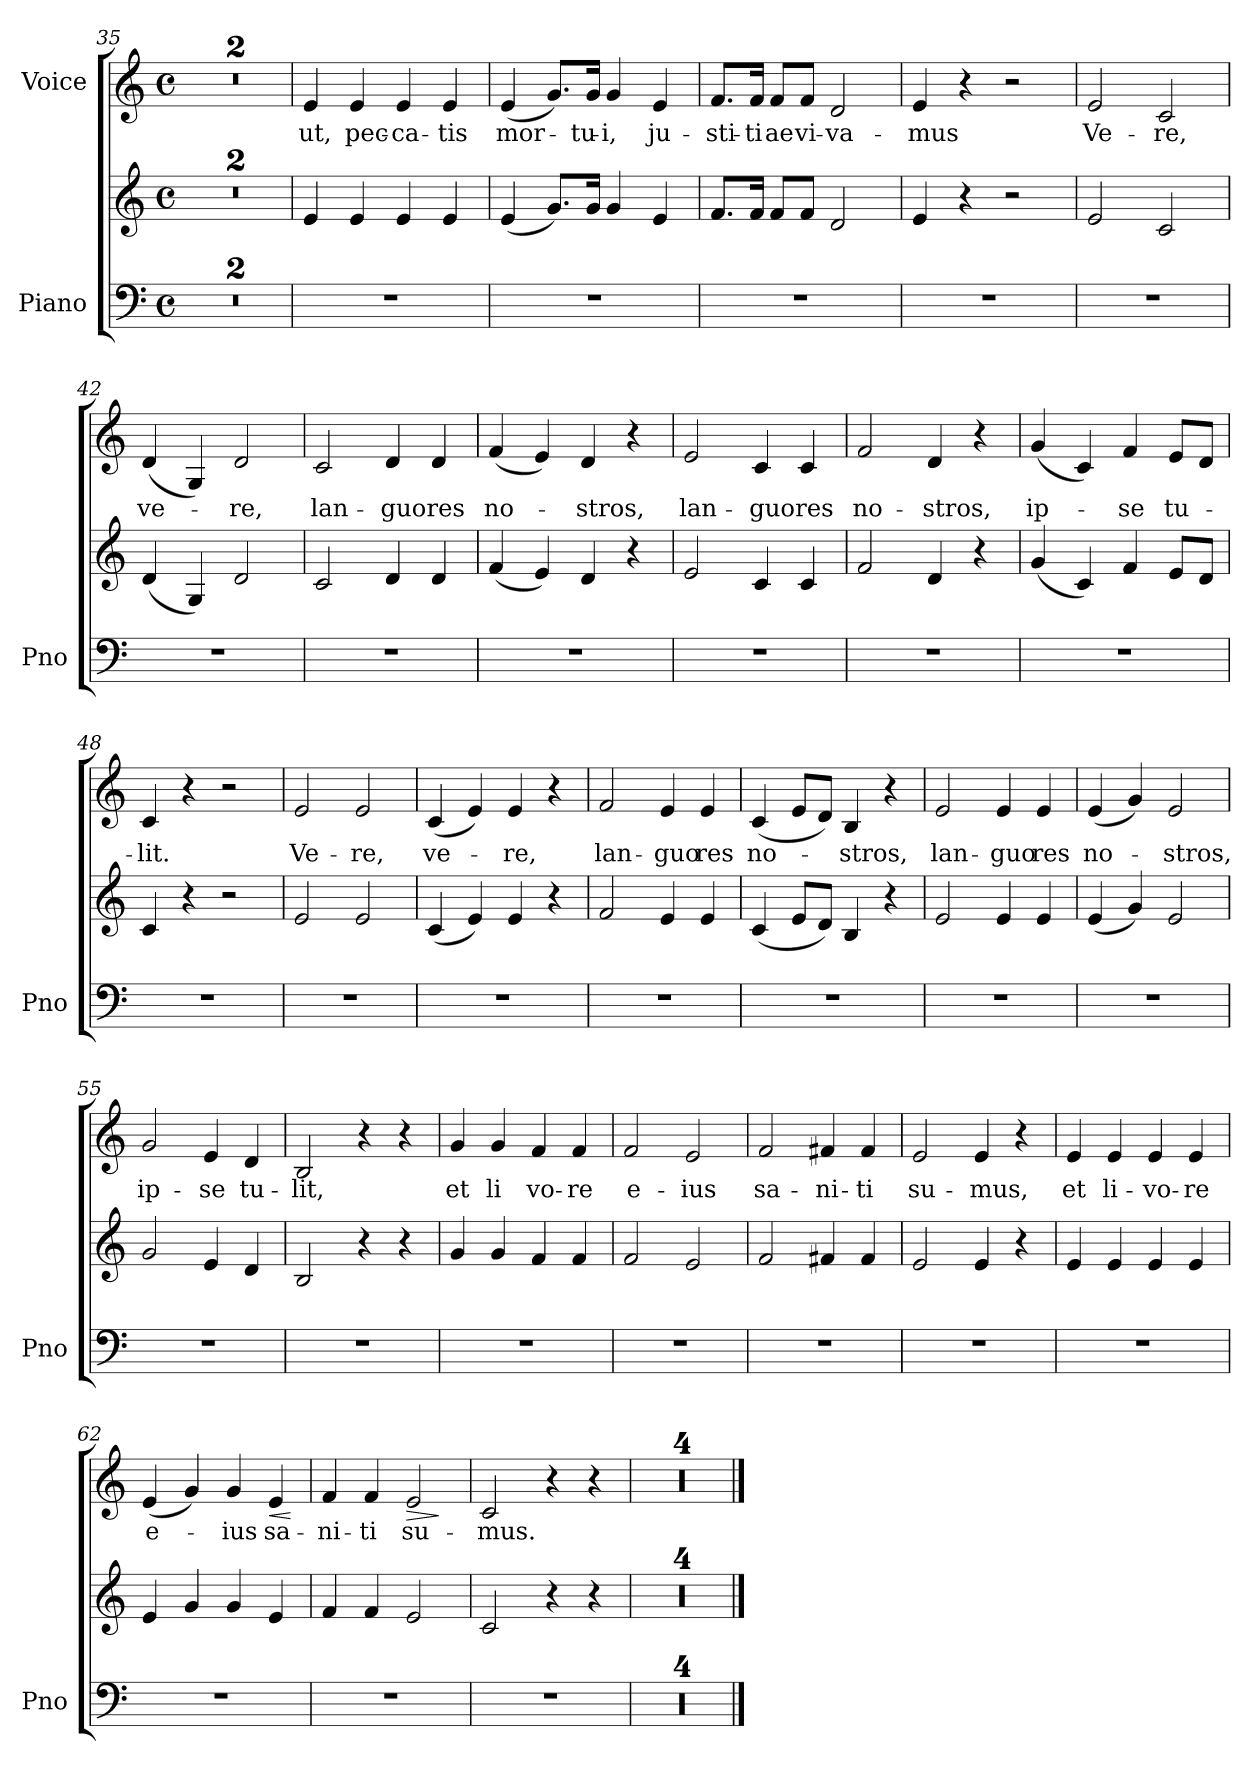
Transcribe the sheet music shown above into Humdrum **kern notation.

**kern	**kern	**kern	**text	**dynam
*part2	*part2	*part1	*part1	*part1
*staff3	*staff2	*staff1	*staff1	*staff1
*I"Piano	*	*I"Voice	*	*
*I'Pno	*	*	*	*
*clefF4	*clefG2	*clefG2	*	*
*k[]	*k[]	*k[]	*	*
*M4/4	*M4/4	*M4/4	*	*
*met(c)	*met(c)	*met(c)	*	*
=35	=35	=35	=35	=35
1r	1r	1r	.	.
=36	=36	=36	=36	=36
1r	1r	1r	.	.
=37	=37	=37	=37	=37
1r	4e/	4e/	ut,	.
.	4e/	4e/	pec-	.
.	4e/	4e/	-ca-	.
.	4e/	4e/	-tis	.
=38	=38	=38	=38	=38
1r	(4e/	(4e/	mor-	.
.	8.g/L)	8.g/L)	.	.
.	16g/Jk	16g/Jk	-tu-	.
.	4g/	4g/	-i,	.
.	4e/	4e/	ju-	.
=39	=39	=39	=39	=39
1r	8.f/L	8.f/L	-sti-	.
.	16f/Jk	16f/Jk	-ti	.
.	8f/L	8f/L	ae	.
.	8f/J	8f/J	vi-	.
.	2d/	2d/	-va-	.
=40	=40	=40	=40	=40
1r	4e/	4e/	-mus	.
.	4r	4r	.	.
.	2r	2r	.	.
!!LO:PB:g=z
=41	=41	=41	=41	=41
1r	2e/	2e/	Ve-	.
.	2c/	2c/	-re,	.
=42	=42	=42	=42	=42
1r	(4d/	(4d/	ve-	.
.	4G/)	4G/)	.	.
.	2d/	2d/	-re,	.
=43	=43	=43	=43	=43
1r	2c/	2c/	lan-	.
.	4d/	4d/	-guo	.
.	4d/	4d/	res	.
=44	=44	=44	=44	=44
1r	(4f/	(4f/	no-	.
.	4e/)	4e/)	.	.
.	4d/	4d/	-stros,	.
.	4r	4r	.	.
=45	=45	=45	=45	=45
1r	2e/	2e/	lan-	.
.	4c/	4c/	-guo	.
.	4c/	4c/	res	.
=46	=46	=46	=46	=46
1r	2f/	2f/	no-	.
.	4d/	4d/	-stros,	.
.	4r	4r	.	.
=47	=47	=47	=47	=47
1r	(4g/	(4g/	ip-	.
.	4c/)	4c/)	.	.
.	4f/	4f/	-se	.
.	8e/L	8e/L	tu-	.
.	8d/J	8d/J	.	.
=48	=48	=48	=48	=48
1r	4c/	4c/	-lit.	.
.	4r	4r	.	.
.	2r	2r	.	.
!!LO:LB:g=z
=49	=49	=49	=49	=49
1r	2e/	2e/	Ve-	.
.	2e/	2e/	-re,	.
=50	=50	=50	=50	=50
1r	(4c/	(4c/	ve-	.
.	4e/)	4e/)	.	.
.	4e/	4e/	-re,	.
.	4r	4r	.	.
=51	=51	=51	=51	=51
1r	2f/	2f/	lan-	.
.	4e/	4e/	-guo	.
.	4e/	4e/	res	.
=52	=52	=52	=52	=52
1r	(4c/	(4c/	no-	.
.	8e/L	8e/L	.	.
.	8d/J)	8d/J)	.	.
.	4B/	4B/	-stros,	.
.	4r	4r	.	.
=53	=53	=53	=53	=53
1r	2e/	2e/	lan-	.
.	4e/	4e/	-guo	.
.	4e/	4e/	res	.
=54	=54	=54	=54	=54
1r	(4e/	(4e/	no-	.
.	4g/)	4g/)	.	.
.	2e/	2e/	-stros,	.
=55	=55	=55	=55	=55
1r	2g/	2g/	ip-	.
.	4e/	4e/	-se	.
.	4d/	4d/	tu-	.
=56	=56	=56	=56	=56
1r	2B/	2B/	-lit,	.
.	4r	4r	.	.
.	4r	4r	.	.
!!LO:LB:g=z
=57	=57	=57	=57	=57
1r	4g/	4g/	et	.
.	4g/	4g/	li	.
.	4f/	4f/	vo-	.
.	4f/	4f/	-re	.
=58	=58	=58	=58	=58
1r	2f/	2f/	e-	.
.	2e/	2e/	-ius	.
=59	=59	=59	=59	=59
1r	2f/	2f/	sa-	.
.	4f#X/	4f#X/	-ni-	.
.	4f#/	4f#/	-ti	.
=60	=60	=60	=60	=60
1r	2e/	2e/	su-	.
.	4e/	4e/	-mus,	.
.	4r	4r	.	.
=61	=61	=61	=61	=61
1r	4e/	4e/	et	.
.	4e/	4e/	li-	.
.	4e/	4e/	-vo-	.
.	4e/	4e/	-re	.
=62	=62	=62	=62	=62
1r	4e/	(4e/	e-	.
.	4g/	4g/)	.	.
.	4g/	4g/	-ius	.
!	!	!	!	!LO:HP:b
.	4e/	4e/	sa-	<
.	.	.	.	[
=63	=63	=63	=63	=63
1r	4f/	4f/	-ni-	.
.	4f/	4f/	-ti	.
!	!	!	!	!LO:HP:b
.	2e/	2e/	su-	>
.	.	.	.	]
=64	=64	=64	=64	=64
1r	2c/	2c/	-mus.	.
.	4r	4r	.	.
.	4r	4r	.	.
=65	=65	=65	=65	=65
1r	1r	1r	.	.
=66	=66	=66	=66	=66
1r	1r	1r	.	.
=67	=67	=67	=67	=67
1r	1r	1r	.	.
=68	=68	=68	=68	=68
1r	1r	1r	.	.
==	==	==	==	==
*-	*-	*-	*-	*-
